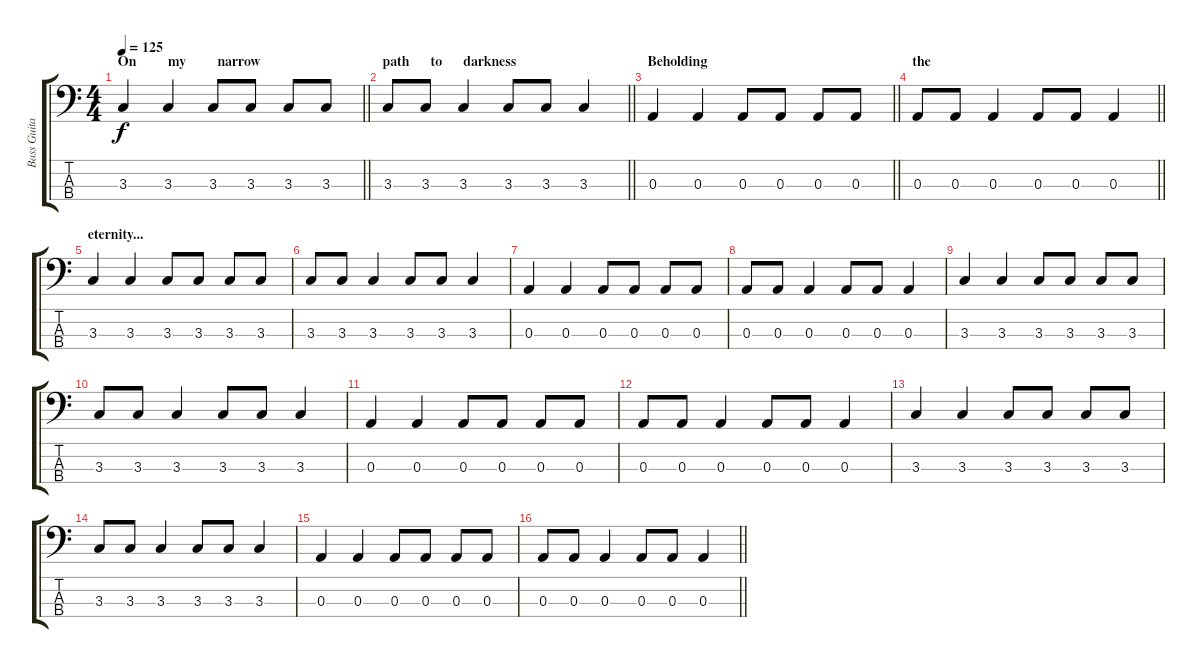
\track ("Bass Guitar " "Bass Guita") {instrument electricbassfinger}
\staff {score tabs}
\tuning (G2 D2 A1 E1) {hide}
\ts (4 4)
\section ("" "On         my         narrow ")
\tempo 125
\clef f4
\barLineRight lightlight
\ks c
3.3.4{dy f} 3.3.4 3.3.8 3.3.8 3.3.8 3.3.8 |
\section ("" "path      to      darkness")
\barLineRight lightlight
3.3.8 3.3.8 3.3.4 3.3.8 3.3.8 3.3.4 |
\section ("" "Beholding ")
\barLineRight lightlight
0.3.4 0.3.4 0.3.8 0.3.8 0.3.8 0.3.8 |
\section ("" "the")
\barLineRight lightlight
0.3.8 0.3.8 0.3.4 0.3.8 0.3.8 0.3.4 |
\section ("" "eternity...")
3.3.4 3.3.4 3.3.8 3.3.8 3.3.8 3.3.8 |
3.3.8 3.3.8 3.3.4 3.3.8 3.3.8 3.3.4 |
0.3.4 0.3.4 0.3.8 0.3.8 0.3.8 0.3.8 |
0.3.8 0.3.8 0.3.4 0.3.8 0.3.8 0.3.4 |
3.3.4 3.3.4 3.3.8 3.3.8 3.3.8 3.3.8 |
3.3.8 3.3.8 3.3.4 3.3.8 3.3.8 3.3.4 |
0.3.4 0.3.4 0.3.8 0.3.8 0.3.8 0.3.8 |
0.3.8 0.3.8 0.3.4 0.3.8 0.3.8 0.3.4 |
3.3.4 3.3.4 3.3.8 3.3.8 3.3.8 3.3.8 |
3.3.8 3.3.8 3.3.4 3.3.8 3.3.8 3.3.4 |
0.3.4 0.3.4 0.3.8 0.3.8 0.3.8 0.3.8 |
\barLineRight lightlight
0.3.8 0.3.8 0.3.4 0.3.8 0.3.8 0.3.4
